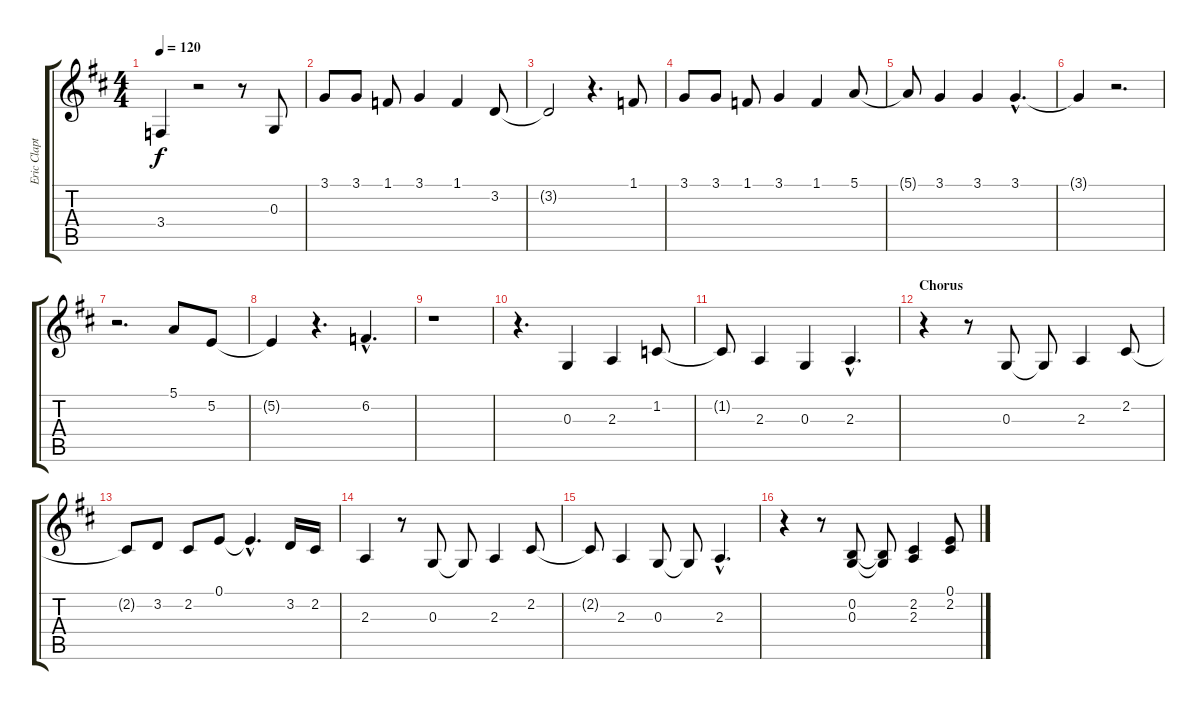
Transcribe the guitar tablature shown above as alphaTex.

\track ("Eric Clapton Voice" "Eric Clapt") {instrument harmonica}
\staff {score tabs}
\tuning (E4 B3 G3 D3 A2 E2) {hide}
\ts (4 4)
\tempo 120
\clef g2
\ks d
3.4.4{dy f} r.2 r.8 0.3.8 |
3.1.8 3.1.8 1.1.8 3.1.4 1.1.4 3.2.8 |
3.2{t}.2 r.4{d} 1.1.8 |
3.1.8 3.1.8 1.1.8 3.1.4 1.1.4 5.1.8 |
5.1{t}.8 3.1.4 3.1.4 3.1{hac}.4{d} |
3.1{t}.4 r.2{d} |
r.2{d} 5.1.8 5.2.8 |
5.2{t}.4 r.4{d} 6.2{hac}.4{d} |
r.1 |
r.4{d} 0.3.4 2.3.4 1.2.8 |
1.2{t}.8 2.3.4 0.3.4 2.3{hac}.4{d} |
\section ("" "Chorus")
r.4 r.8 0.3.8 0.3{t}.8 2.3.4 2.2.8 |
2.2{t}.8 3.2.8 2.2.8 0.1.8 0.1{hac t}.4{d} 3.2.16 2.2.16 |
2.3.4 r.8 0.3.8 0.3{t}.8 2.3.4 2.2.8 |
2.2{t}.8 2.3.4 0.3.8 0.3{t}.8 2.3{hac}.4{d} |
r.4 r.8 (0.2 0.3).8 (0.2{t} 0.3{t}).8 (2.2 2.3).4 (0.1 2.2).8
